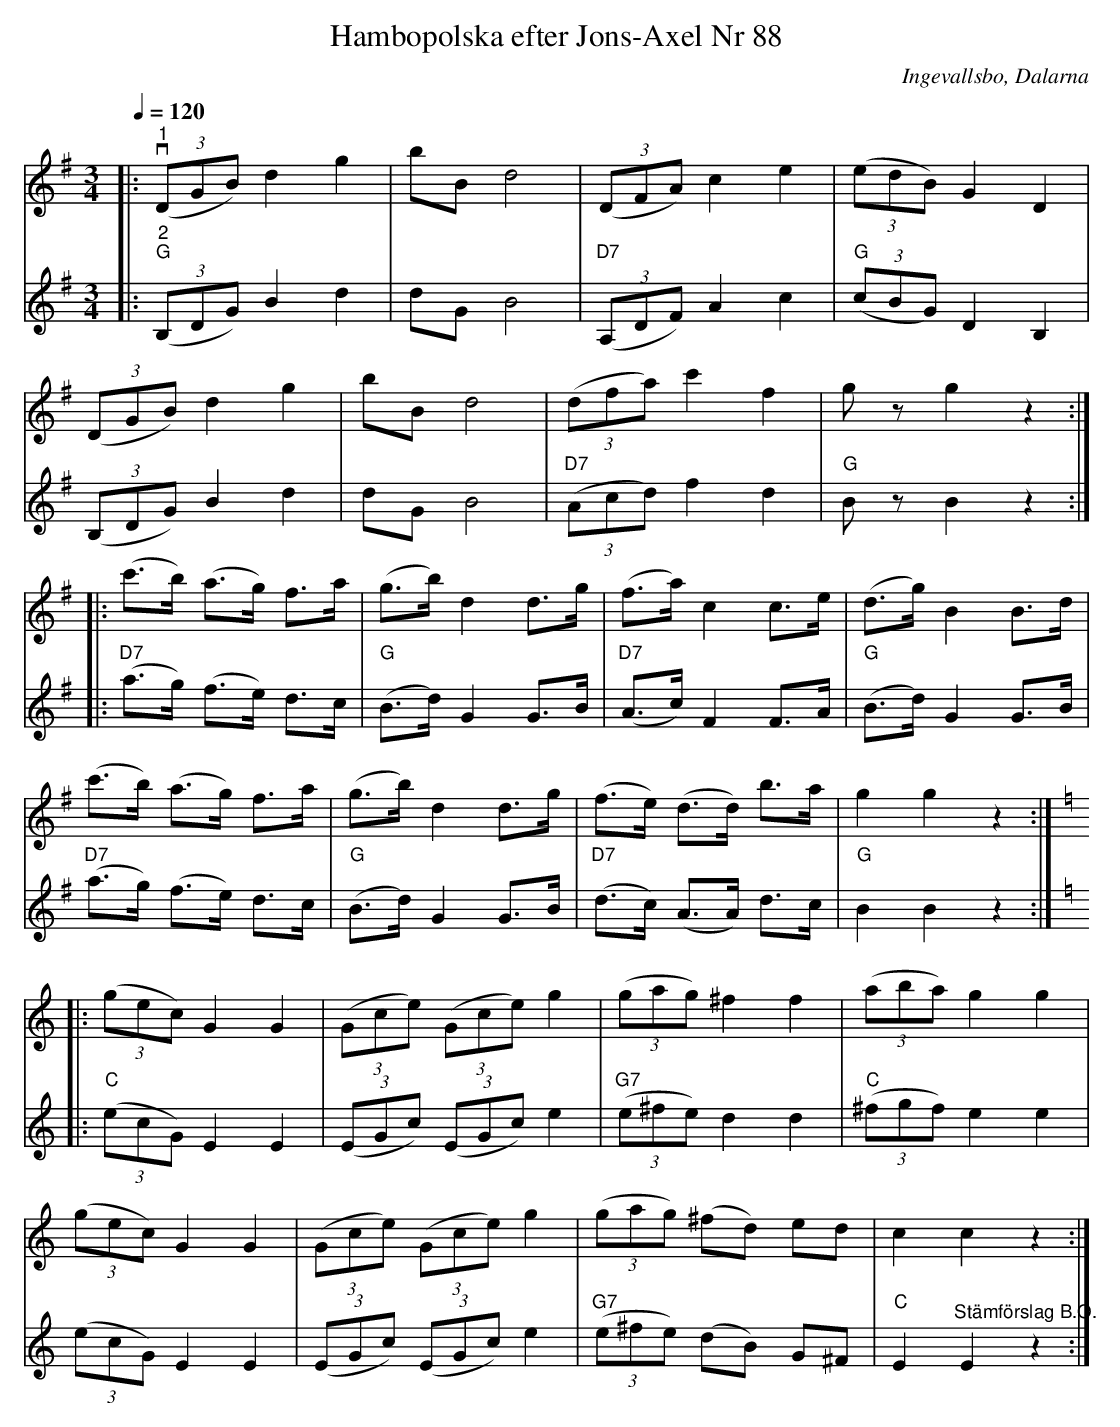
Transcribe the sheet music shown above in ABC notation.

X:1
T:Hambopolska efter Jons-Axel Nr 88
O:Ingevallsbo, Dalarna
L:1/8
Q:1/4=120
M:3/4
K:G
V:1
|:"^1"v (3(DGB) d2 g2 | bB d4 | (3(DFA) c2 e2 | (3(edB) G2 D2 |
(3(DGB) d2 g2 | bB d4 | (3(dfa) c'2 f2 | g z g2 z2 ::
 (c'>b) (a>g) f>a | (g>b) d2 d>g | (f>a) c2 c>e | (d>g) B2 B>d |
 (c'>b) (a>g) f>a | (g>b) d2 d>g | (f>e) (d>d) b>a | g2 g2 z2 ::
[K:C] (3(gec) G2 G2 | (3(Gce) (3(Gce) g2 | (3(gag) ^f2 f2 | (3(aba) g2 g2 |
(3(gec) G2 G2 | (3(Gce) (3(Gce) g2 | (3(gag) (^fd) ed | c2 c2 z2 :|
V:2
|:"^2""G" (3(B,DG) B2 d2 | dG B4 |"D7" (3(A,DF) A2 c2 |"G" (3(cBG) D2 B,2 |
(3(B,DG) B2 d2 | dG B4 |"D7" (3(Acd) f2 d2 |"G" B z B2 z2 ::
"D7" (a>g) (f>e) d>c | "G" (B>d) G2 G>B |"D7" (A>c) F2 F>A |"G"  (B>d) G2 G>B |
"D7" (a>g) (f>e) d>c | "G" (B>d) G2 G>B |"D7" (d>c) (A>A) d>c |"G" B2 B2 z2 ::
[K:C] "C" (3(ecG) E2 E2 | (3(EGc) (3(EGc) e2 | "G7" (3(e^fe) d2 d2 |"C" (3(^fgf) e2 e2 |
(3(ecG) E2 E2 | (3(EGc) (3(EGc) e2 | "G7" (3(e^fe) (dB) G^F | "C" E2"^Stämförslag B.O."  E2 z2 :|
